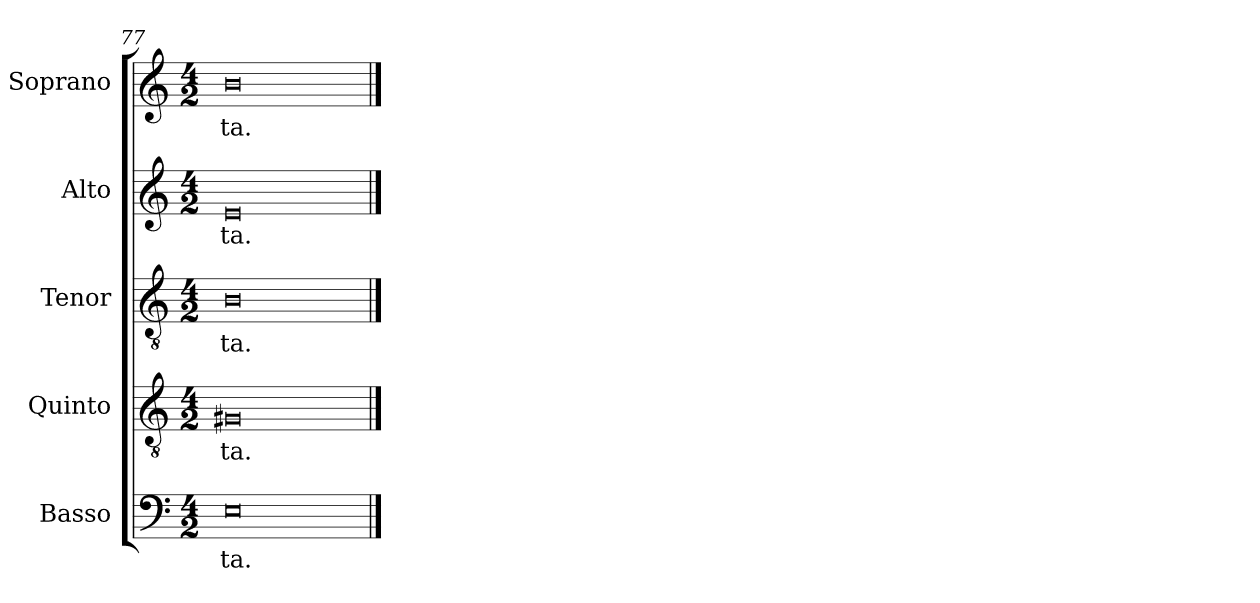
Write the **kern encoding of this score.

**kern	**text	**kern	**text	**kern	**text	**kern	**text	**kern	**text
*part5	*part5	*part4	*part4	*part3	*part3	*part2	*part2	*part1	*part1
*staff5	*staff5	*staff4	*staff4	*staff3	*staff3	*staff2	*staff2	*staff1	*staff1
*I"Basso	*	*I"Quinto	*	*I"Tenor	*	*I"Alto	*	*I"Soprano	*
*	*	*I'T.	*	*I'T.	*	*I'A.	*	*I'Sop.	*
*clefF4	*	*clefGv2	*	*clefGv2	*	*clefG2	*	*clefG2	*
*	*	*ITrd7c12	*	*ITrd7c12	*	*	*	*	*
*k[]	*	*k[]	*	*k[]	*	*k[]	*	*k[]	*
*C:	*	*C:	*	*C:	*	*C:	*	*C:	*
*M4/2	*	*M4/2	*	*M4/2	*	*M4/2	*	*M4/2	*
=77	=77	=77	=77	=77	=77	=77	=77	=77	=77
!	!LO:LY:b:color=#000000	!	!	!	!	!	!	!	!
!	!	!	!LO:LY:b:color=#000000	!	!	!	!	!	!
!	!	!	!	!	!LO:LY:b:color=#000000	!	!	!	!
!	!	!	!	!	!	!	!LO:LY:b:color=#000000	!	!
!	!	!	!	!	!	!	!	!	!LO:LY:b:color=#000000
0Ei	-ta.	0GG#Xi	-ta.	0BBi	-ta.	0ei	-ta.	0bi	-ta.
==	==	==	==	==	==	==	==	==	==
*-	*-	*-	*-	*-	*-	*-	*-	*-	*-
